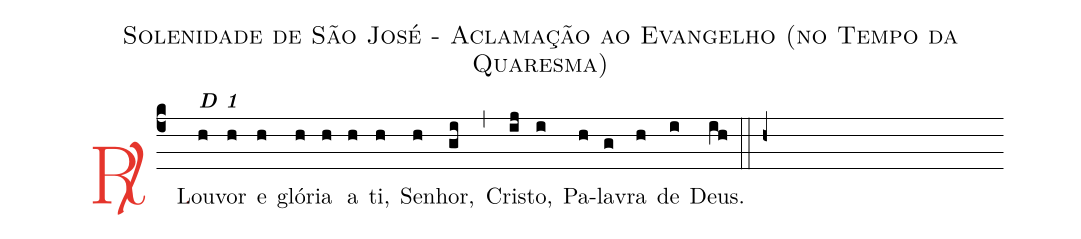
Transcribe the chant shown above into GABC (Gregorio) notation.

name: Solenidade de São José - Aclamação ao Evangelho (no Tempo da Quaresma);
%%
(c4)

<c><sp>R/</sp>.</c>() Lou<alt>\textbf{D 1}</alt>(h)vor(h) e(h) gló(h)ria(h) a(h) ti,(h) Se(h)nhor,(gi) (,)
Cris(ij)to,(i) Pa(h)la(g)vra(h) de(i) Deus.(ih)

(::)

(h+)
